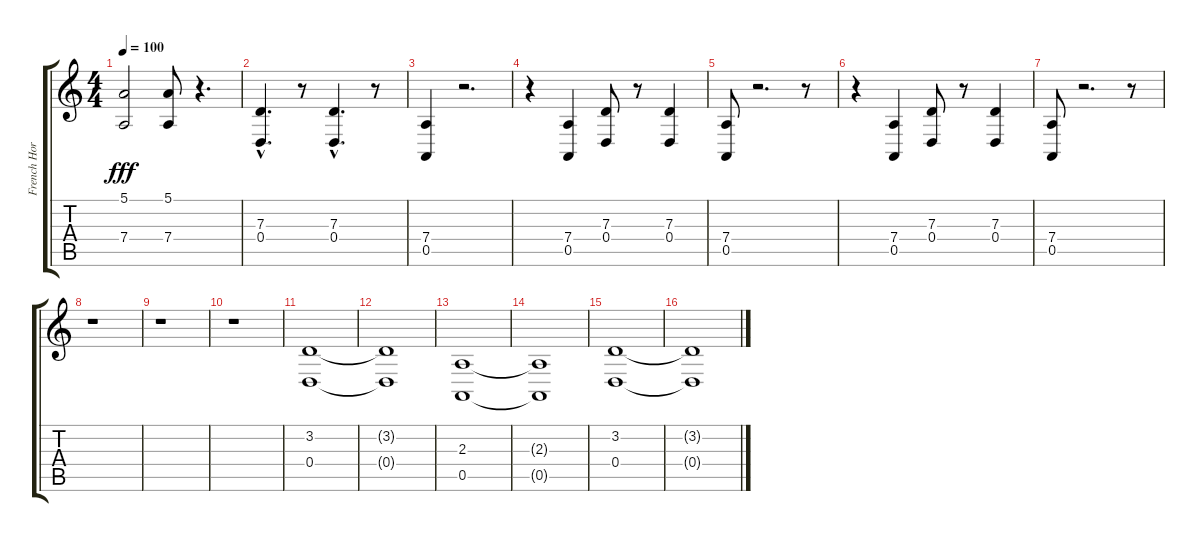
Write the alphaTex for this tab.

\track ("French Horn" "French Hor") {instrument frenchhorn}
\staff {score tabs}
\tuning (E4 B3 G3 D3 A2 E2) {hide}
\ts (4 4)
\tempo 100
\clef g2
\ks c
(5.1 7.4).2{dy fff} (5.1 7.4).8 r.4{d} |
(7.3{hac} 0.4{hac}).4{d} r.8 (7.3{hac} 0.4{hac}).4{d} r.8 |
(7.4 0.5).4 r.2{d} |
r.4 (7.4 0.5).4 (7.3 0.4).8 r.8 (7.3 0.4).4 |
(7.4 0.5).8 r.2{d} r.8 |
r.4 (7.4 0.5).4 (7.3 0.4).8 r.8 (7.3 0.4).4 |
(7.4 0.5).8 r.2{d} r.8 |
r.1 |
r.1 |
r.1 |
(3.2 0.4).1 |
(3.2{t} 0.4{t}).1 |
(2.3 0.5).1 |
(2.3{t} 0.5{t}).1 |
(3.2 0.4).1 |
(3.2{t} 0.4{t}).1
